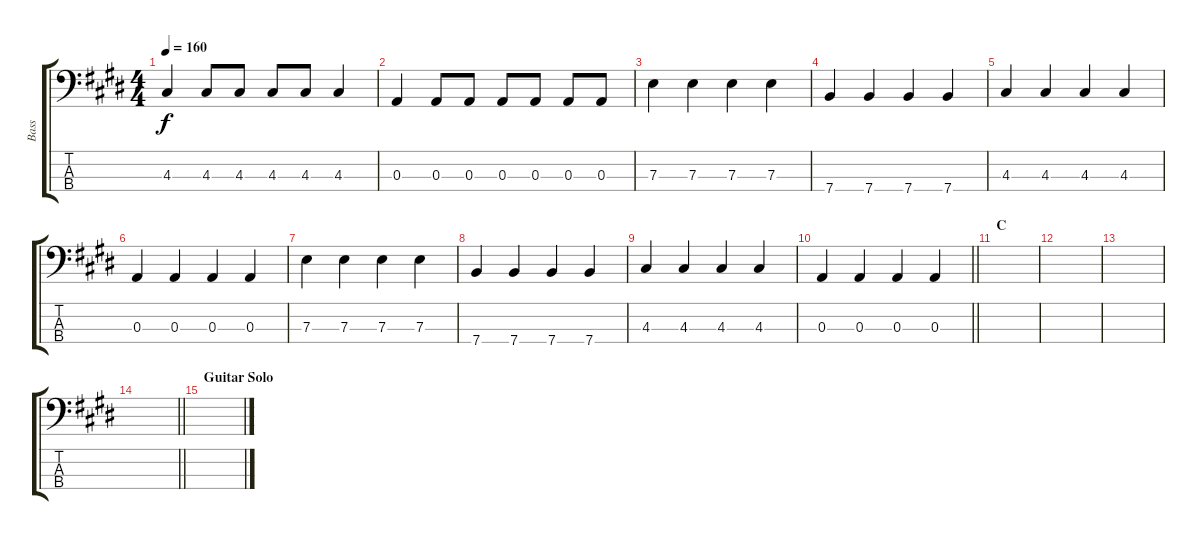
\track ("Bass" "Bass") {instrument electricbassfinger}
\staff {score tabs}
\tuning (G2 D2 A1 E1) {hide}
\ts (4 4)
\tempo 160
\clef f4
\ks e
4.3.4{dy f} 4.3.8 4.3.8 4.3.8 4.3.8 4.3.4 |
0.3.4 0.3.8 0.3.8 0.3.8 0.3.8 0.3.8 0.3.8 |
7.3.4 7.3.4 7.3.4 7.3.4 |
7.4.4 7.4.4 7.4.4 7.4.4 |
4.3.4 4.3.4 4.3.4 4.3.4 |
0.3.4 0.3.4 0.3.4 0.3.4 |
7.3.4 7.3.4 7.3.4 7.3.4 |
7.4.4 7.4.4 7.4.4 7.4.4 |
4.3.4 4.3.4 4.3.4 4.3.4 |
\barLineRight lightlight
0.3.4 0.3.4 0.3.4 0.3.4 |
\section ("" "C")
|
|
|
\barLineRight lightlight
|
\section ("" "Guitar Solo")
